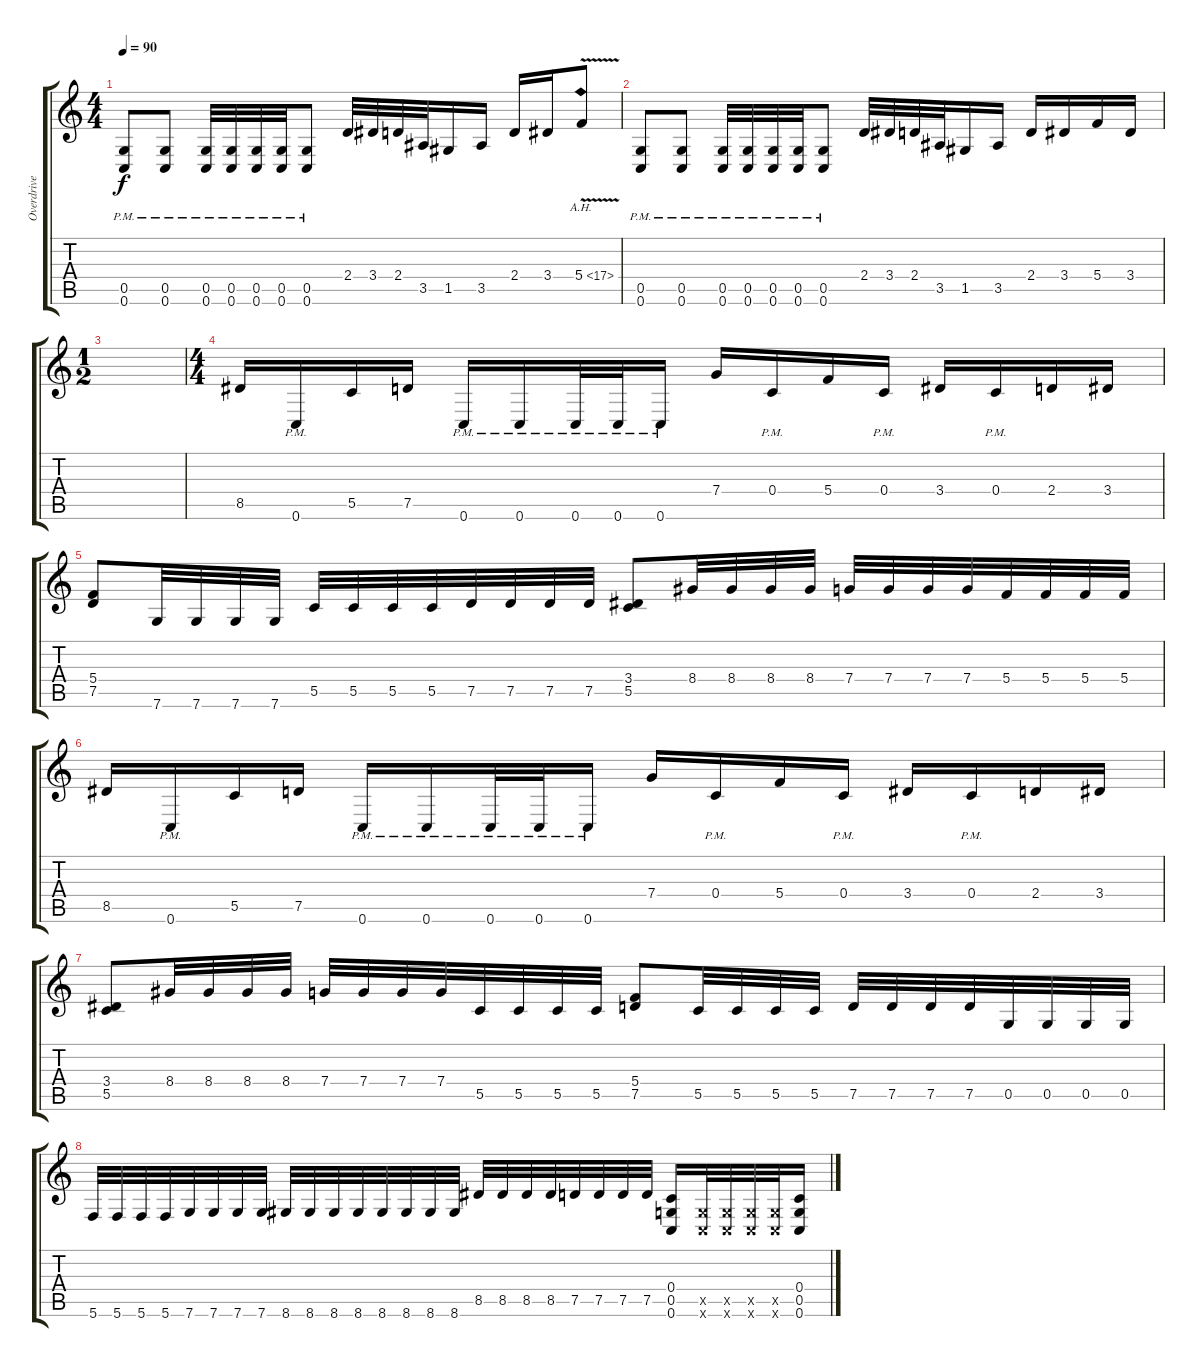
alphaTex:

\track ("Overdrive" "Overdrive") {instrument distortionguitar}
\staff {score tabs}
\tuning (D4 A3 F3 C3 G2 C2) {hide}
\ts (4 4)
\tempo 90
\clef g2
\ks c
(0.5{pm} 0.6{pm}).8{dy f} (0.5{pm} 0.6{pm}).8 (0.5{pm} 0.6{pm}).32 (0.5{pm} 0.6{pm}).32 (0.5{pm} 0.6{pm}).32 (0.5{pm} 0.6{pm}).32 (0.5{pm} 0.6{pm}).8 2.4.32 3.4.32 2.4.32 3.5.32 1.5.16 3.5.16 2.4.16 3.4.16 5.4{ah 12 v}.8 |
(0.5{pm} 0.6{pm}).8 (0.5{pm} 0.6{pm}).8 (0.5{pm} 0.6{pm}).32 (0.5{pm} 0.6{pm}).32 (0.5{pm} 0.6{pm}).32 (0.5{pm} 0.6{pm}).32 (0.5{pm} 0.6{pm}).8 2.4.32 3.4.32 2.4.32 3.5.32 1.5.16 3.5.16 2.4.16 3.4.16 5.4.16 3.4.16 |
\ts (1 2)
|
\ts (4 4)
8.5.16 0.6{pm}.16 5.5.16 7.5.16 0.6{pm}.16 0.6{pm}.16 0.6{pm}.32 0.6{pm}.32 0.6{pm}.16 7.4.16 0.4{pm}.16 5.4.16 0.4{pm}.16 3.4.16 0.4{pm}.16 2.4.16 3.4.16 |
(5.4 7.5).8 7.6.32 7.6.32 7.6.32 7.6.32 5.5.32 5.5.32 5.5.32 5.5.32 7.5.32 7.5.32 7.5.32 7.5.32 (3.4 5.5).8 8.4.32 8.4.32 8.4.32 8.4.32 7.4.32 7.4.32 7.4.32 7.4.32 5.4.32 5.4.32 5.4.32 5.4.32 |
8.5.16 0.6{pm}.16 5.5.16 7.5.16 0.6{pm}.16 0.6{pm}.16 0.6{pm}.32 0.6{pm}.32 0.6{pm}.16 7.4.16 0.4{pm}.16 5.4.16 0.4{pm}.16 3.4.16 0.4{pm}.16 2.4.16 3.4.16 |
(3.4 5.5).8 8.4.32 8.4.32 8.4.32 8.4.32 7.4.32 7.4.32 7.4.32 7.4.32 5.5.32 5.5.32 5.5.32 5.5.32 (5.4 7.5).8 5.5.32 5.5.32 5.5.32 5.5.32 7.5.32 7.5.32 7.5.32 7.5.32 0.5.32 0.5.32 0.5.32 0.5.32 |
5.6.32 5.6.32 5.6.32 5.6.32 7.6.32 7.6.32 7.6.32 7.6.32 8.6.32 8.6.32 8.6.32 8.6.32 8.6.32 8.6.32 8.6.32 8.6.32 8.5.32 8.5.32 8.5.32 8.5.32 7.5.32 7.5.32 7.5.32 7.5.32 (0.4 0.5 0.6).16 (0.5{x} 0.6{x}).32 (0.5{x} 0.6{x}).32 (0.5{x} 0.6{x}).32 (0.5{x} 0.6{x}).32 (0.4 0.5 0.6).16
